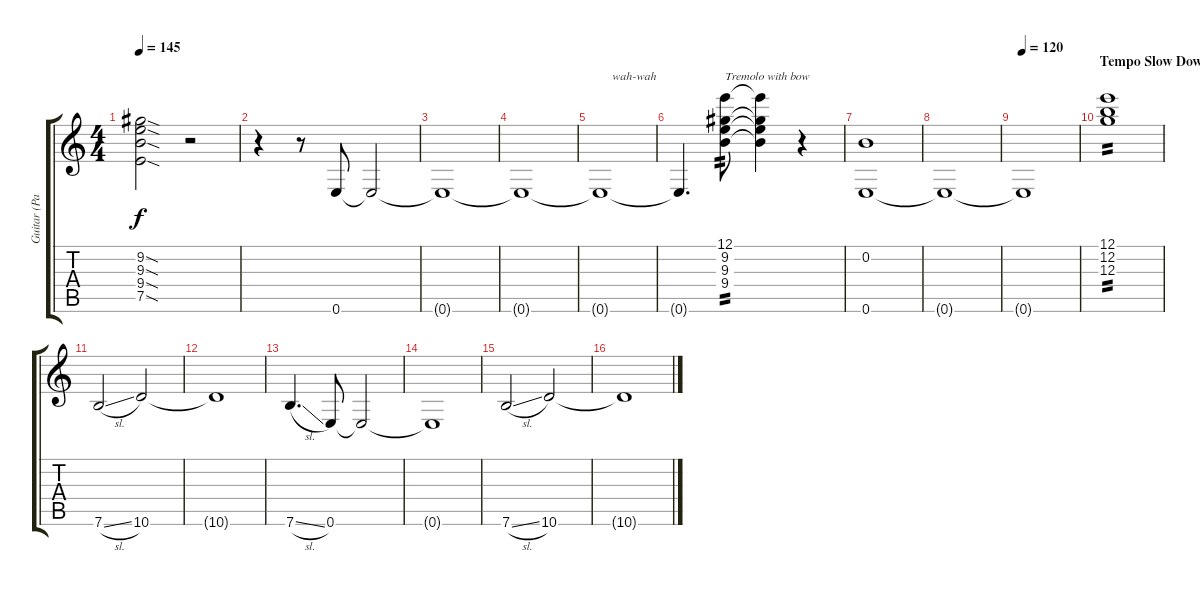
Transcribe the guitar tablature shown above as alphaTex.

\track ("Guitar (Page)" "Guitar (Pa") {instrument overdrivenguitar}
\staff {score tabs}
\tuning (E4 B3 G3 D3 A2 E2) {hide}
\ts (4 4)
\tempo 145
\clef g2
\ks c
(9.2{sod} 9.3{sod} 9.4{sod} 7.5{sod}).2{dy f} r.2 |
r.4 r.8 0.6.8 0.6{t}.2 |
0.6{t}.1 |
0.6{t}.1 |
0.6{t}.1{txt "    wah-wah"} |
0.6{t}.4{d} (12.1 9.2 9.3 9.4).8{txt "Tremolo with bow" tp 2} (12.1{t} 9.2{t} 9.3{t} 9.4{t}).4 r.4 |
(0.2 0.6).1 |
0.6{t}.1 |
\tempo 120
0.6{t}.1 |
\section ("" "Tempo Slow Down")
(12.1 12.2 12.3).1{tp 2} |
7.6{sl}.2 10.6.2 |
10.6{t}.1 |
7.6{sl}.4{d} 0.6.8 0.6{t}.2 |
0.6{t}.1 |
7.6{sl}.2 10.6.2 |
10.6{t}.1
